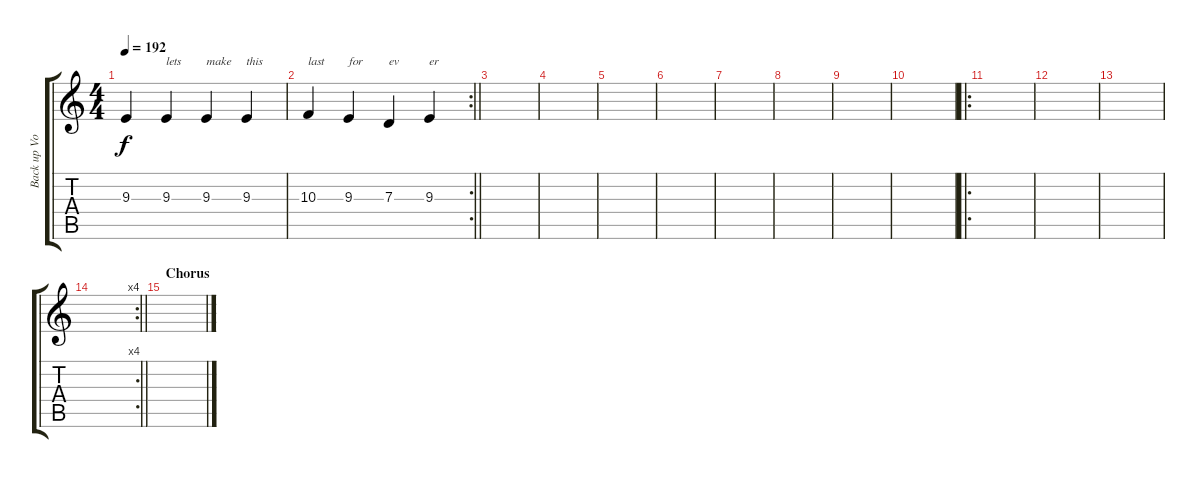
\track ("Back up Vocals" "Back up Vo") {instrument flute}
\staff {score tabs}
\tuning (E4 B3 G3 D3 A2 E2) {hide}
\ts (4 4)
\tempo 192
\clef g2
\ks c
9.3{t}.4{dy f} 9.3.4{txt "lets"} 9.3.4{txt "make"} 9.3.4{txt "this"} |
\rc 2
\barLineRight lightlight
10.3.4{txt "last"} 9.3.4{txt "for"} 7.3.4{txt "ev"} 9.3.4{txt "er"} |
|
|
|
|
|
|
|
|
\ro
|
|
|
\rc 4
\barLineRight lightlight
|
\section ("" "Chorus")
